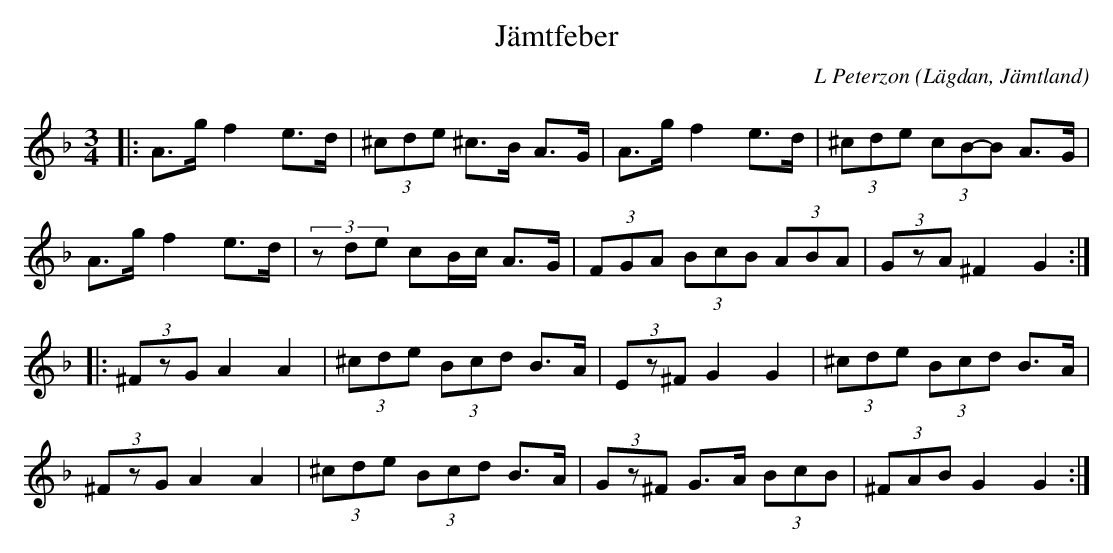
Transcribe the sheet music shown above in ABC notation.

X:1
T:Jämtfeber
C: L Peterzon
O:Lägdan, Jämtland
M:3/4
L:1/8
K:Dm
|: A>g f2 e>d|(3^cde ^c>B A>G|A>g f2 e>d|(3^cde (3cB-B A>G|
A>g f2 e>d|(3zde cB/c/ A>G|(3FGA (3BcB (3ABA|(3GzA ^F2 G2:|
|:(3^FzG A2 A2|(3^cde (3Bcd B>A|(3Ez^F G2 G2|(3^cde (3Bcd B>A|
(3^FzG A2 A2|(3^cde (3Bcd B>A| (3Gz^F G>A (3BcB|(3^FAB G2 G2:|
